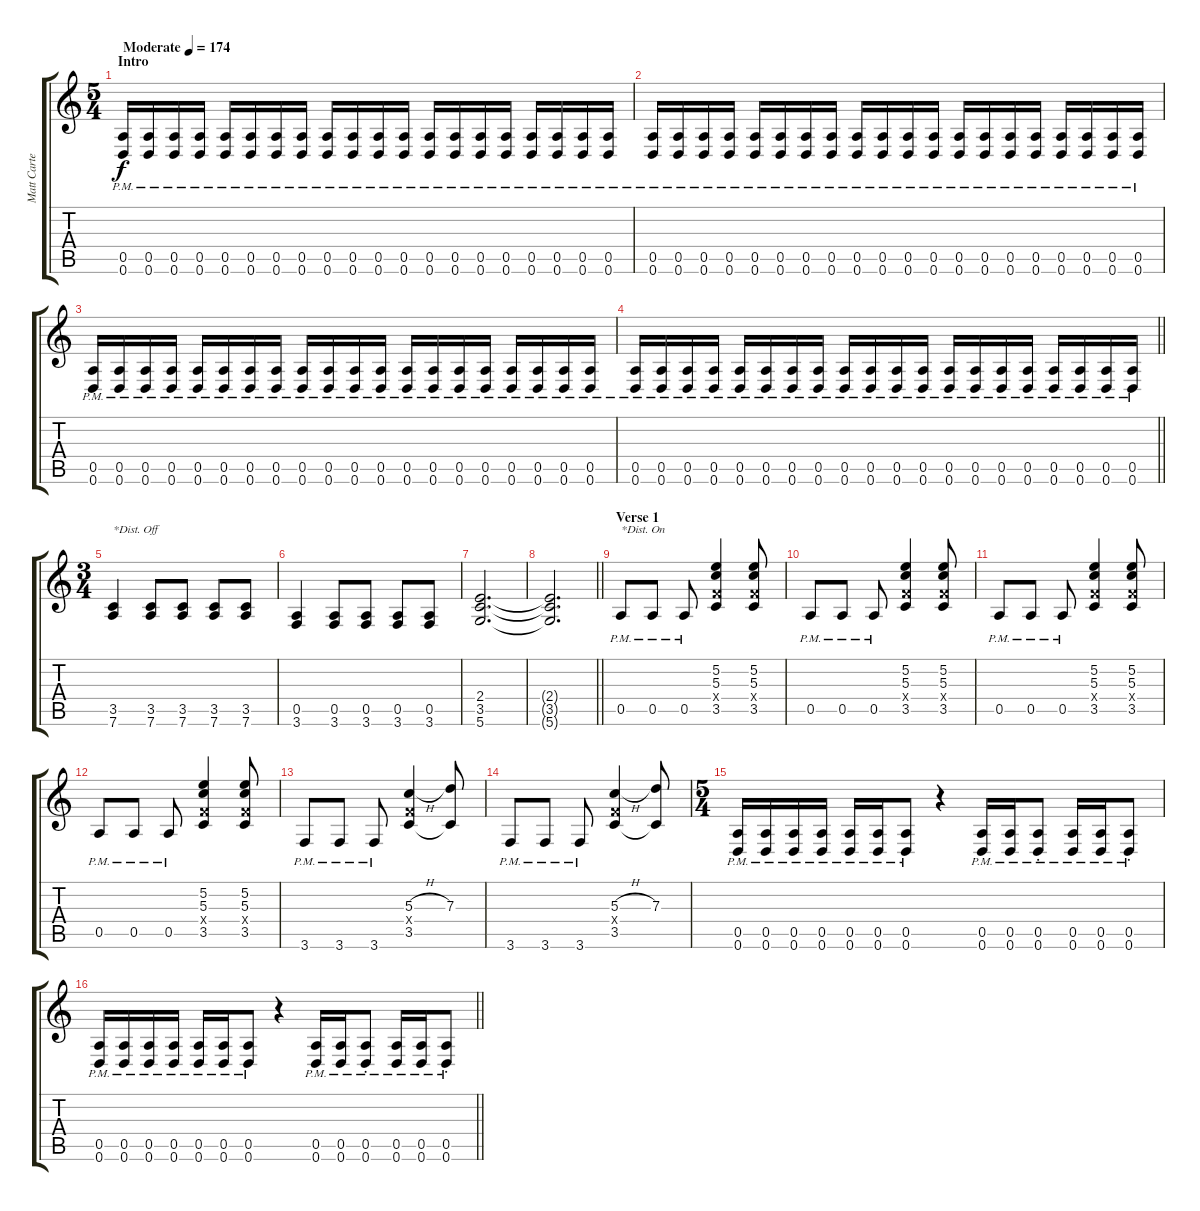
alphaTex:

\track ("Matt Carter Right" "Matt Carte") {instrument distortionguitar}
\staff {score tabs}
\tuning (E4 B3 G3 D3 A2 D2) {hide}
\ts (5 4)
\section ("" "Intro")
\tempo (174 "Moderate")
\clef g2
\ks c
(0.5{pm} 0.6{pm}).16{dy f instrument distortionguitar} (0.5{pm} 0.6{pm}).16 (0.5{pm} 0.6{pm}).16 (0.5{pm} 0.6{pm}).16 (0.5{pm} 0.6{pm}).16 (0.5{pm} 0.6{pm}).16 (0.5{pm} 0.6{pm}).16 (0.5{pm} 0.6{pm}).16 (0.5{pm} 0.6{pm}).16 (0.5{pm} 0.6{pm}).16 (0.5{pm} 0.6{pm}).16 (0.5{pm} 0.6{pm}).16 (0.5{pm} 0.6{pm}).16 (0.5{pm} 0.6{pm}).16 (0.5{pm} 0.6{pm}).16 (0.5{pm} 0.6{pm}).16 (0.5{pm} 0.6{pm}).16 (0.5{pm} 0.6{pm}).16 (0.5{pm} 0.6{pm}).16 (0.5{pm} 0.6{pm}).16 |
(0.5{pm} 0.6{pm}).16 (0.5{pm} 0.6{pm}).16 (0.5{pm} 0.6{pm}).16 (0.5{pm} 0.6{pm}).16 (0.5{pm} 0.6{pm}).16 (0.5{pm} 0.6{pm}).16 (0.5{pm} 0.6{pm}).16 (0.5{pm} 0.6{pm}).16 (0.5{pm} 0.6{pm}).16 (0.5{pm} 0.6{pm}).16 (0.5{pm} 0.6{pm}).16 (0.5{pm} 0.6{pm}).16 (0.5{pm} 0.6{pm}).16 (0.5{pm} 0.6{pm}).16 (0.5{pm} 0.6{pm}).16 (0.5{pm} 0.6{pm}).16 (0.5{pm} 0.6{pm}).16 (0.5{pm} 0.6{pm}).16 (0.5{pm} 0.6{pm}).16 (0.5{pm} 0.6{pm}).16 |
(0.5{pm} 0.6{pm}).16 (0.5{pm} 0.6{pm}).16 (0.5{pm} 0.6{pm}).16 (0.5{pm} 0.6{pm}).16 (0.5{pm} 0.6{pm}).16 (0.5{pm} 0.6{pm}).16 (0.5{pm} 0.6{pm}).16 (0.5{pm} 0.6{pm}).16 (0.5{pm} 0.6{pm}).16 (0.5{pm} 0.6{pm}).16 (0.5{pm} 0.6{pm}).16 (0.5{pm} 0.6{pm}).16 (0.5{pm} 0.6{pm}).16 (0.5{pm} 0.6{pm}).16 (0.5{pm} 0.6{pm}).16 (0.5{pm} 0.6{pm}).16 (0.5{pm} 0.6{pm}).16 (0.5{pm} 0.6{pm}).16 (0.5{pm} 0.6{pm}).16 (0.5{pm} 0.6{pm}).16 |
\barLineRight lightlight
(0.5{pm} 0.6{pm}).16 (0.5{pm} 0.6{pm}).16 (0.5{pm} 0.6{pm}).16 (0.5{pm} 0.6{pm}).16 (0.5{pm} 0.6{pm}).16 (0.5{pm} 0.6{pm}).16 (0.5{pm} 0.6{pm}).16 (0.5{pm} 0.6{pm}).16 (0.5{pm} 0.6{pm}).16 (0.5{pm} 0.6{pm}).16 (0.5{pm} 0.6{pm}).16 (0.5{pm} 0.6{pm}).16 (0.5{pm} 0.6{pm}).16 (0.5{pm} 0.6{pm}).16 (0.5{pm} 0.6{pm}).16 (0.5{pm} 0.6{pm}).16 (0.5{pm} 0.6{pm}).16 (0.5{pm} 0.6{pm}).16 (0.5{pm} 0.6{pm}).16 (0.5{pm} 0.6{pm}).16 |
\ts (3 4)
\section ("" "")
(3.5 7.6).4{txt "*Dist. Off" instrument electricguitarjazz} (3.5 7.6).8 (3.5 7.6).8 (3.5 7.6).8 (3.5 7.6).8 |
(0.5 3.6).4 (0.5 3.6).8 (0.5 3.6).8 (0.5 3.6).8 (0.5 3.6).8 |
(2.4 3.5 5.6).2{d} |
\barLineRight lightlight
(2.4{t} 3.5{t} 5.6{t}).2{d} |
\section ("" "Verse 1")
0.5{pm}.8{txt "*Dist. On" instrument distortionguitar} 0.5{pm}.8 0.5{pm}.8 (5.2 5.3 3.4{x} 3.5).4 (5.2 5.3 3.4{x} 3.5).8 |
0.5{pm}.8 0.5{pm}.8 0.5{pm}.8 (5.2 5.3 3.4{x} 3.5).4 (5.2 5.3 3.4{x} 3.5).8 |
0.5{pm}.8 0.5{pm}.8 0.5{pm}.8 (5.2 5.3 3.4{x} 3.5).4 (5.2 5.3 3.4{x} 3.5).8 |
0.5{pm}.8 0.5{pm}.8 0.5{pm}.8 (5.2 5.3 3.4{x} 3.5).4 (5.2 5.3 3.4{x} 3.5).8 |
3.6{pm}.8 3.6{pm}.8 3.6{pm}.8 (5.3{h} 3.4{x} 3.5).4 (7.3 3.5{t}).8 |
3.6{pm}.8 3.6{pm}.8 3.6{pm}.8 (5.3{h} 3.4{x} 3.5).4 (7.3 3.5{t}).8 |
\ts (5 4)
(0.5{pm} 0.6{pm}).16 (0.5{pm} 0.6{pm}).16 (0.5{pm} 0.6{pm}).16 (0.5{pm} 0.6{pm}).16 (0.5{pm} 0.6{pm}).16 (0.5{pm} 0.6{pm}).16 (0.5{pm} 0.6{pm}).8 r.4 (0.5{pm} 0.6{pm}).16 (0.5{pm} 0.6{pm}).16 (0.5{pm st} 0.6{pm st}).8 (0.5{pm} 0.6{pm}).16 (0.5{pm} 0.6{pm}).16 (0.5{pm st} 0.6{pm st}).8 |
\barLineRight lightlight
(0.5{pm} 0.6{pm}).16 (0.5{pm} 0.6{pm}).16 (0.5{pm} 0.6{pm}).16 (0.5{pm} 0.6{pm}).16 (0.5{pm} 0.6{pm}).16 (0.5{pm} 0.6{pm}).16 (0.5{pm} 0.6{pm}).8 r.4 (0.5{pm} 0.6{pm}).16 (0.5{pm} 0.6{pm}).16 (0.5{pm st} 0.6{pm st}).8 (0.5{pm} 0.6{pm}).16 (0.5{pm} 0.6{pm}).16 (0.5{pm st} 0.6{pm st}).8
